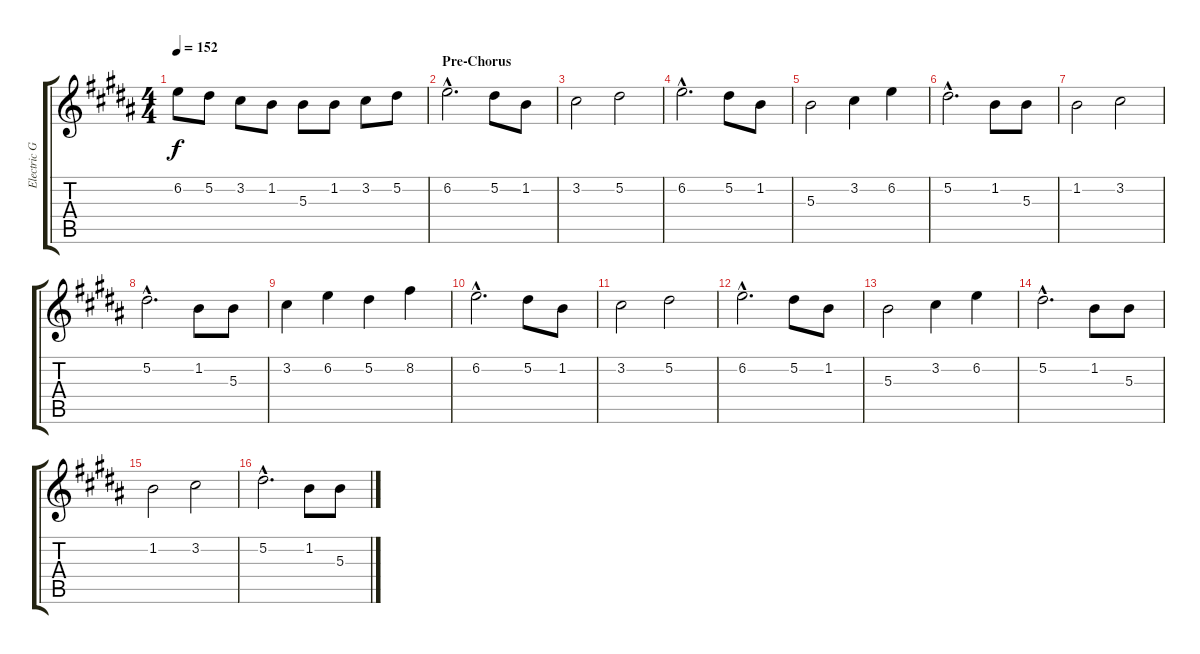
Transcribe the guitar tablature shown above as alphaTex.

\track ("Electric Guitar II" "Electric G") {instrument distortionguitar}
\staff {score tabs}
\tuning (Eb4 Bb3 Gb3 Db3 Ab2 Eb2) {hide}
\ts (4 4)
\tempo 152
\clef g2
\ks b
6.2.8{dy f} 5.2.8 3.2.8 1.2.8 5.3.8 1.2.8 3.2.8 5.2.8 |
\section ("" "Pre-Chorus")
6.2{hac}.2{d} 5.2.8 1.2.8 |
3.2.2 5.2.2 |
6.2{hac}.2{d} 5.2.8 1.2.8 |
5.3.2 3.2.4 6.2.4 |
5.2{hac}.2{d} 1.2.8 5.3.8 |
1.2.2 3.2.2 |
5.2{hac}.2{d} 1.2.8 5.3.8 |
3.2.4 6.2.4 5.2.4 8.2.4 |
6.2{hac}.2{d} 5.2.8 1.2.8 |
3.2.2 5.2.2 |
6.2{hac}.2{d} 5.2.8 1.2.8 |
5.3.2 3.2.4 6.2.4 |
5.2{hac}.2{d} 1.2.8 5.3.8 |
1.2.2 3.2.2 |
5.2{hac}.2{d} 1.2.8 5.3.8
